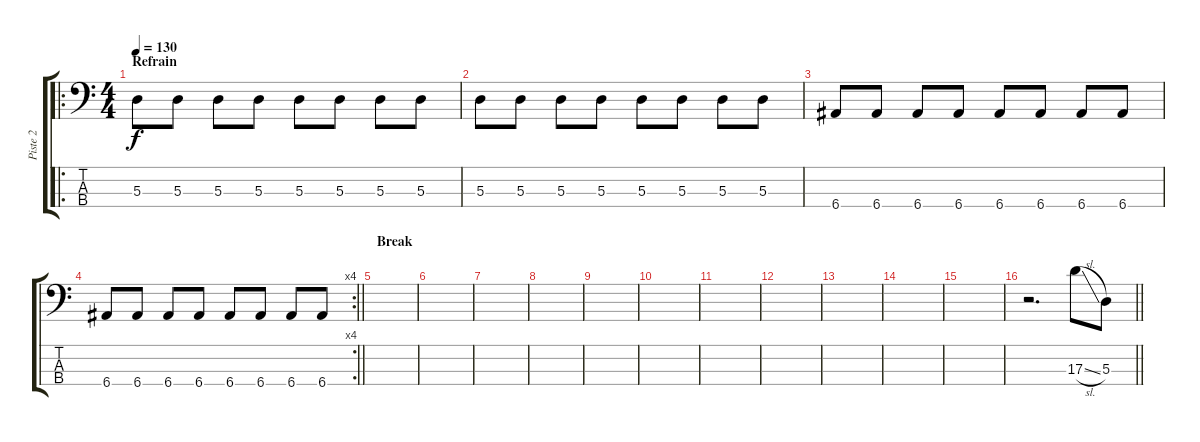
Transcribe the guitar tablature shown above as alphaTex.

\track ("Piste 2" "Piste 2") {instrument electricbassfinger}
\staff {score tabs}
\tuning (G2 D2 A1 E1) {hide}
\ro
\ts (4 4)
\section ("" "Refrain")
\tempo 130
\clef f4
\ks c
5.3.8{dy f} 5.3.8 5.3.8 5.3.8 5.3.8 5.3.8 5.3.8 5.3.8 |
5.3.8 5.3.8 5.3.8 5.3.8 5.3.8 5.3.8 5.3.8 5.3.8 |
6.4.8 6.4.8 6.4.8 6.4.8 6.4.8 6.4.8 6.4.8 6.4.8 |
\rc 4
\barLineRight lightlight
6.4.8 6.4.8 6.4.8 6.4.8 6.4.8 6.4.8 6.4.8 6.4.8 |
\section ("" "Break")
|
|
|
|
|
|
|
|
|
|
|
\barLineRight lightlight
r.2{d} 17.3{sl}.8 5.3.8
